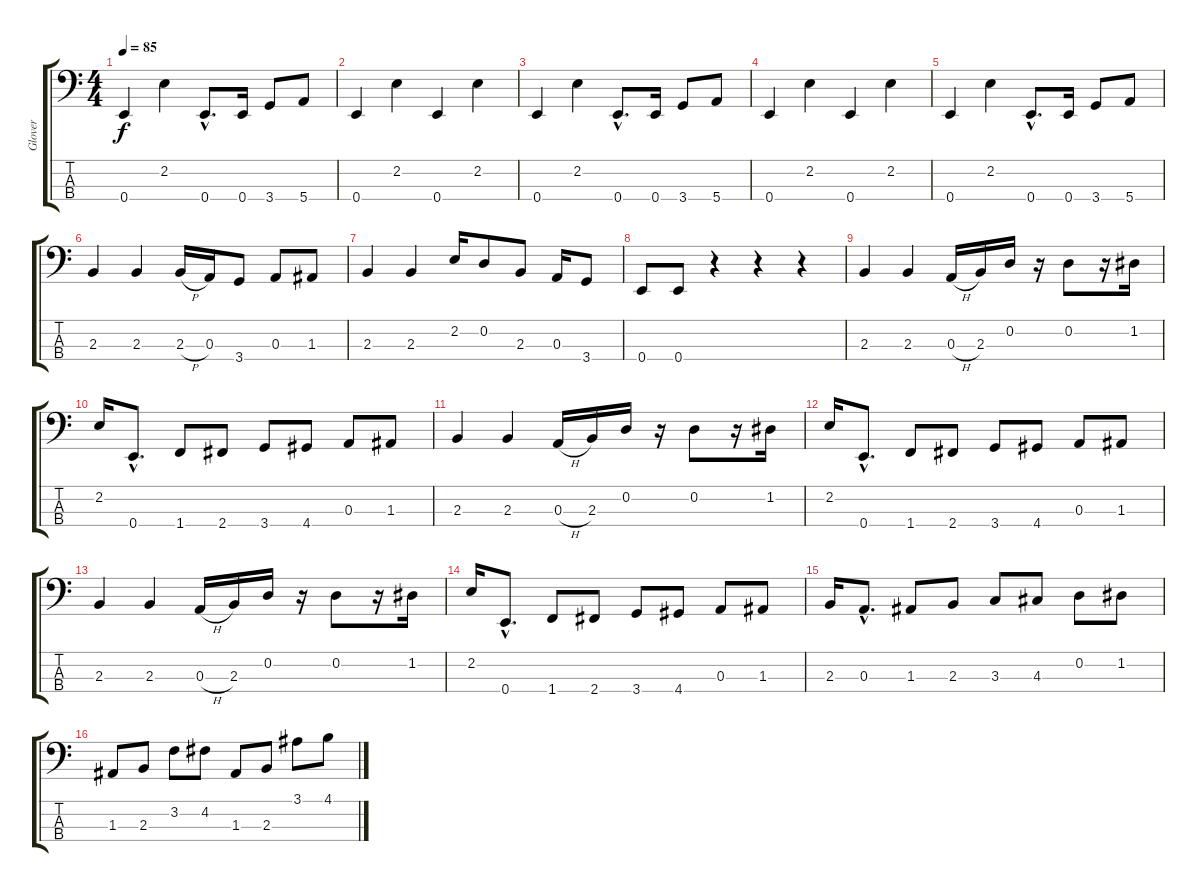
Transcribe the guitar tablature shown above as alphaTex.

\track ("Glover" "Glover") {instrument electricbasspick}
\staff {score tabs}
\tuning (G2 D2 A1 E1) {hide}
\ts (4 4)
\tempo 85
\clef f4
\ks c
0.4.4{dy f} 2.2.4 0.4{hac}.8{d} 0.4.16 3.4.8 5.4.8 |
0.4.4 2.2.4 0.4.4 2.2.4 |
0.4.4 2.2.4 0.4{hac}.8{d} 0.4.16 3.4.8 5.4.8 |
0.4.4 2.2.4 0.4.4 2.2.4 |
0.4.4 2.2.4 0.4{hac}.8{d} 0.4.16 3.4.8 5.4.8 |
2.3.4 2.3.4 2.3{h}.16 0.3.16 3.4.8 0.3.8 1.3.8 |
2.3.4 2.3.4 2.2.16 0.2.8 2.3.8 0.3.16 3.4.8 |
0.4.8 0.4.8 r.4 r.4 r.4 |
2.3.4 2.3.4 0.3{h}.16 2.3.16 0.2.16 r.16 0.2.8 r.16 1.2.16 |
2.2.16 0.4{hac}.8{d} 1.4.8 2.4.8 3.4.8 4.4.8 0.3.8 1.3.8 |
2.3.4 2.3.4 0.3{h}.16 2.3.16 0.2.16 r.16 0.2.8 r.16 1.2.16 |
2.2.16 0.4{hac}.8{d} 1.4.8 2.4.8 3.4.8 4.4.8 0.3.8 1.3.8 |
2.3.4 2.3.4 0.3{h}.16 2.3.16 0.2.16 r.16 0.2.8 r.16 1.2.16 |
2.2.16 0.4{hac}.8{d} 1.4.8 2.4.8 3.4.8 4.4.8 0.3.8 1.3.8 |
2.3.16 0.3{hac}.8{d} 1.3.8 2.3.8 3.3.8 4.3.8 0.2.8 1.2.8 |
1.3.8 2.3.8 3.2.8 4.2.8 1.3.8 2.3.8 3.1.8 4.1.8
